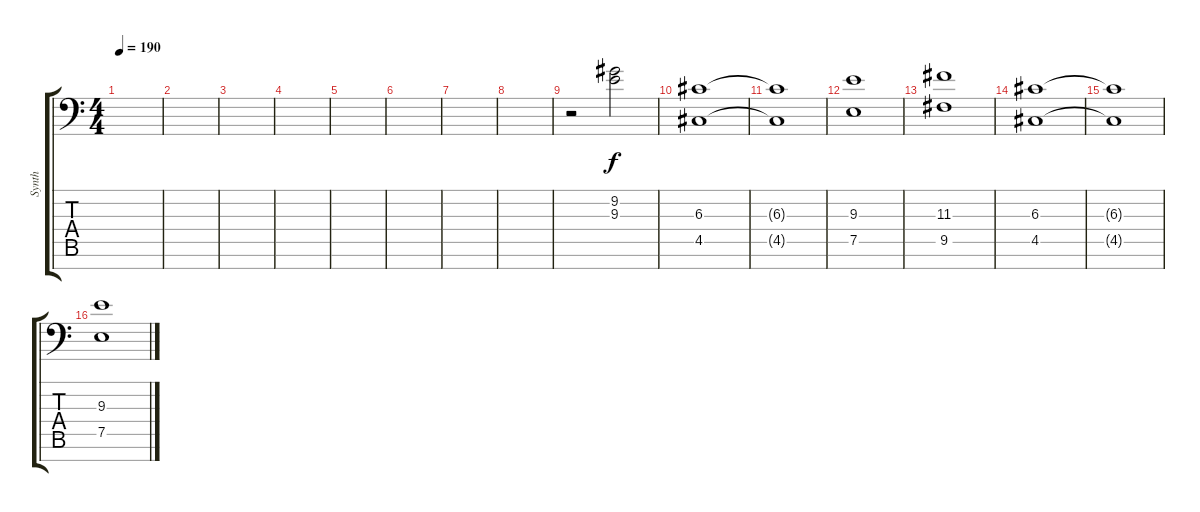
\track ("Synth" "Synth") {instrument choiraahs}
\staff {score tabs}
\tuning (E4 B3 G3 D3 A2 E2 A1) {hide}
\ts (4 4)
\tempo 190
\clef f4
\ks c
|
|
|
|
|
|
|
|
r.2{instrument reversecymbal} (9.2 9.3).2 |
(6.3 4.5).1{dy f volume 8 instrument choiraahs} |
(6.3{t} 4.5{t}).1 |
(9.3 7.5).1 |
(11.3 9.5).1 |
(6.3 4.5).1 |
(6.3{t} 4.5{t}).1 |
(9.3 7.5).1
